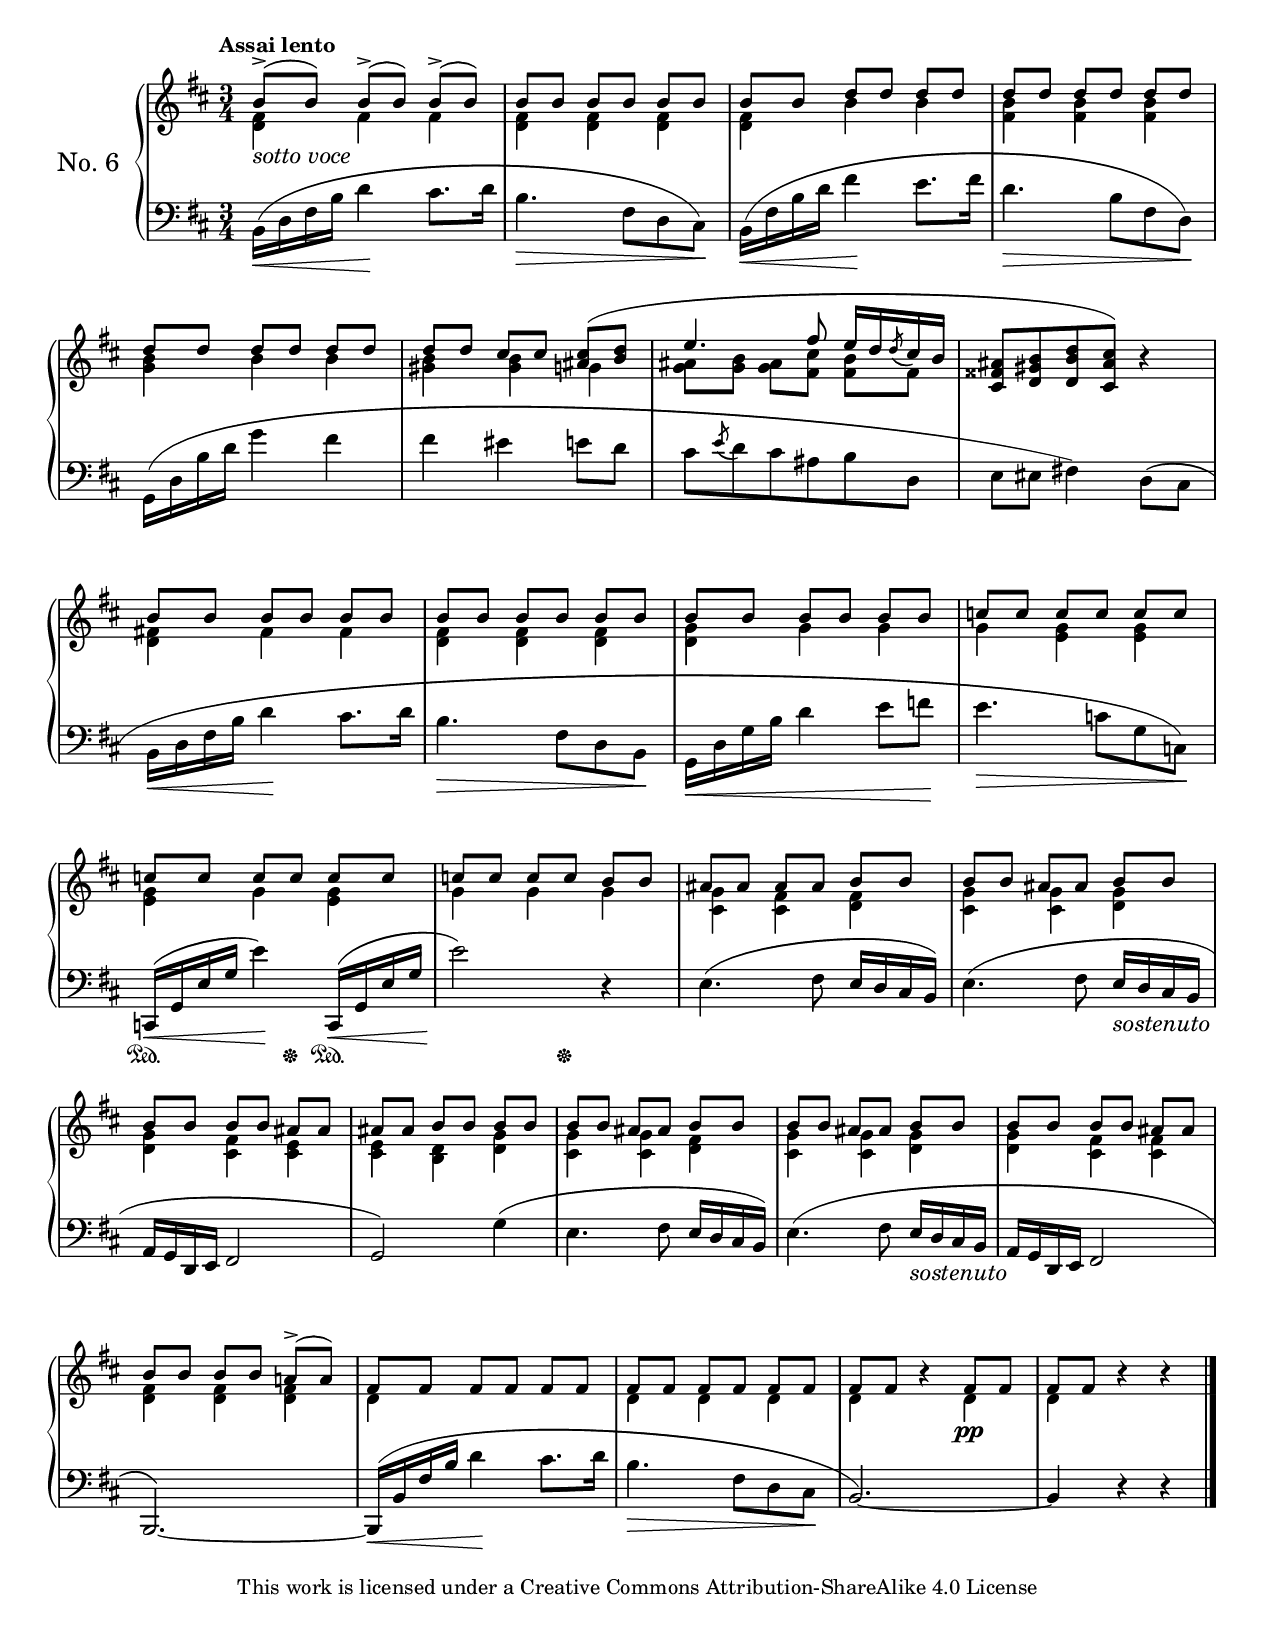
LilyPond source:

\version "2.22.2"

\include "includes/header-paper.ily"
%...+....1....+....2....+....3....+....4....+....5....+....6....+....7....+....

\version "2.22.2"
\language "english"

\include "global-variables.ily"

%%% Positions and shapes %%%

slurShapeA = \shape #'((0 . 2) (0 . -2) (-20 . -8) (0 . 0)) \etc
slurShapeB = \shape #'(
                        ((0 . 0) (0 . 0) (0 . 0) (0 . 0))
                        ((0 . 0) (0 . 1) (0 . 2) (0 . 3)) 
                      ) \etc
slurShapeC = \shape #'(
                        ((0 . 0) (0 . 0) (0 . 0) (0 . 0))
                        ((0 . 4.75) (0 . 4.5) (0 . 5) (0.5 . 4)) 
                      ) \etc
slurShapeD = \shape #'((0 . 0) (2 . -1) (-1 . -2) (0 . 0)) \etc

%%% Music %%%

global = {
  \time 3/4
  \key b \minor
  \accidentalStyle piano
  \set Timing.beamExceptions = #'()
  \set Timing.baseMoment = #(ly:make-moment 1/8)
  \set Timing.beatStructure = 2,2,2
}

rightHandUpper = \relative {
  \voiceOne
  b'8->( b) b->( b) b->( b) |
  b8 b b b b b |
  b8 b d d d d |
  d8 d d d d d |
  d8 d d d d d | 
  d8 d cs cs <as cs>( <b d> |
  e4. fs8 e16 d \slurDown \acciaccatura { d8 } \slurUp cs16 b |
  <cs, fss as>8[ <d gs b> <d b' d> <cs as' cs>]) b'4\rest |
  
  \barNumberCheck 9
  b8 b b b b b |
  b8 b b b b b |
  b8 b b b b b |
  c8 c c c c c |
  c8 c c c c c |
  c8 c c c b b |
  as8 as as as b b |
  b8 b as as b b|
  
  \barNumberCheck 17
  b8 b b b as as |
  as8 as b b b b |
  b8 b as as b b |
  b8 b as as b b |
  b8 b b b as as |
  b8 b b b a->( a) |
  fs8 fs fs fs fs fs |
  fs8 fs fs fs fs fs |
  fs8 fs b4\rest fs8 fs |
  fs8 fs b4\rest b\rest |
}

rightHandLower = \relative {
  \voiceTwo
  <d' fs>4 fs fs |
  <d fs>4 q q |
  <d fs>4 b' b |
  <fs b>4 q q |
  <g b>4 b b |
  <gs b>4 q g |
  <g as>8 <g b> <g as> <fs cs'> <fs b> fs |
  s2. |
  
  \barNumberCheck 9
  <d fs>4 fs fs |
  <d fs>4 q q |
  <d g>4 g g |
  g4 <e g> q |
  <e g>4 g <e g> |
  g4 g g |
  <cs, g'>4 <cs fs> <d fs> |
  <cs g'>4 q <d g> |
  
  \barNumberCheck 17
  <d g>4 <cs fs> <cs e> |
  <cs e>4 <b d> <d g> |
  <cs g'>4 q <d fs> |
  <cs g'>4 q <d g> |
  <d g>4 <cs fs> q |
  <d fs>4 q q |
  d4 s2 |
  d4 d d |
  
  \barNumberCheck 25
  d4 s d |
  d4 s2 |
}

rightHand = <<
  \clef treble
  \global
  \set Score.tempoHideNote = ##t 
  \tempo "Assai lento" 4 = 40
  \new Voice \rightHandUpper
  \new Voice \rightHandLower
>>

leftHand = \relative {
  \clef bass
  \global
  b,16(\< d fs b d4\! cs8. d16 |
  b4.\> fs8[ d cs])\! |
  b16(\< fs' b d fs4\! e8. fs16 |
  d4.\> b8[ fs d])\! |
  g,16-\slurShapeA ( d' b' d g4 fs |
  fs4 es e8 d |
  cs8[ \acciaccatura { e8 } d8 cs as b d,] |
  e8 es fs4) \stemDown d8( cs \stemNeutral |
  
  \barNumberCheck 9
  b16\< d fs b d4\! cs8. d16 |
  b4.\> fs8[ d b]\! |
  g16\< d' g b d4 e8 f\! |
  e4.\> c8[ g c,])\! |
  c,16(\< g' e' g e'4)\! c,,16(\< g' e' g |
  e'2)\! r4 |
  e,4.( fs8 e16 d cs b) |
  e4.-\slurShapeB ( fs8 e16_\sostenutom d cs b |
  
  \barNumberCheck 17
  a16 g d e fs2 |
  g2) g'4( |
  e4. fs8 e16 d cs b) |
  e4.-\slurShapeC ( fs8 e16_\sostenutom d cs b |
  a16 g d e fs2 |
  b,2.)~ |
  b16-\slurShapeD (\< b' fs' b d4\! cs8. d16 |
  b4.\> fs8[ d cs]\! |
  
  \barNumberCheck 25
  b2.)~ |
  b4 r r |
  \bar "|."
}

dynamics = {
  \override TextScript.Y-offset = -0.5
  \tag layout { s2.^\sottoVoce | }
  \tag midi   { s2.\p | }
  s2. * 7 |
  
  \barNumberCheck 9
  s2. * 6 |
  \tag layout { s2. }
  \tag midi   { s2.\p }
  s2. |
  
  \barNumberCheck 17
  s2. * 8 |
  
  \barNumberCheck 25
  s2 s4\pp |
  s2. |
}

pedal = {
  s2. * 8 |
  
  \barNumberCheck 9
  s2. * 4 |
  s4.\sustainOn s8\sustainOff s4\sustainOn |
  s4. s8\sustainOff s4 |
}

preludeSixMusic = \score { 
  \keepWithTag #'layout
  \new PianoStaff \with { 
    instrumentName = \markup \huge "No. 6"
  } <<
    \new Staff = "upper" \rightHand
    \new Dynamics \dynamics
    \new Staff = "lower" \leftHand
    \new Dynamics = "pedal" \pedal
  >>
  \layout {}
}

preludeSixMidi = \book {
  \bookOutputName "prelude-op28-no6"
  \score { 
    \keepWithTag #'midi
    <<
      \new Staff = "upper" << \rightHand \dynamics \pedal >>
      \new Staff = "lower" << \leftHand \dynamics \pedal >>
    >>
    \midi {}
  }
}


\preludeSixMusic
\preludeSixMidi
